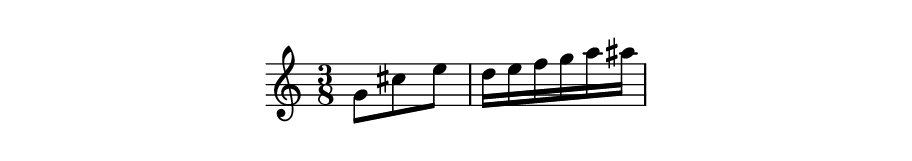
\version "2.18.2"

        \paper { 
        indent=0\mm line-width=120\mm oddHeaderMarkup = ##f
        evenHeaderMarkup = ##f oddFooterMarkup = ##f evenFooterMarkup = ##f 
        page-breaking = #ly:one-line-breaking }
    
\new Staff  {
\time 3/8 | g'8 cis''8 e''8
| d''16 e''16 f''16 g''16 a''16 ais''16
}